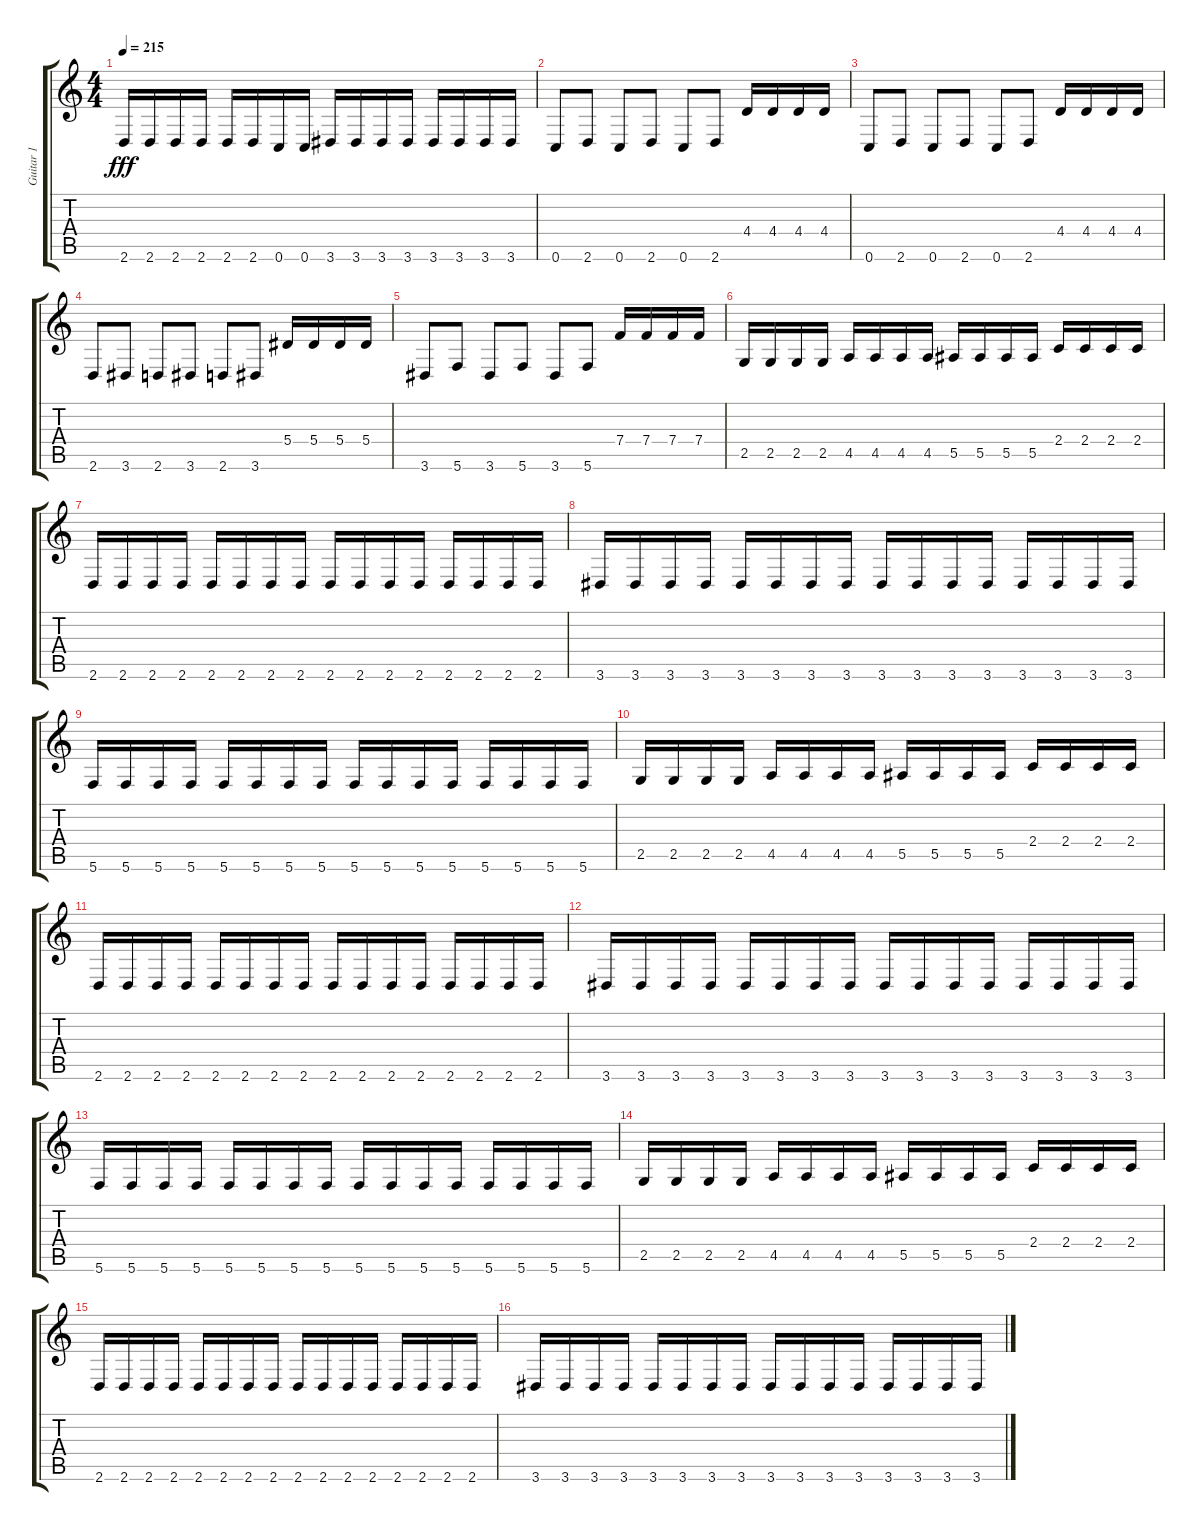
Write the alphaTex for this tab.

\track ("Guitar 1" "Guitar 1") {instrument distortionguitar}
\staff {score tabs}
\tuning (C4 G3 Eb3 Bb2 F2 C2) {hide}
\ts (4 4)
\tempo 215
\clef g2
\ks c
2.6.16{dy fff} 2.6.16 2.6.16 2.6.16 2.6.16 2.6.16 0.6.16 0.6.16 3.6.16 3.6.16 3.6.16 3.6.16 3.6.16 3.6.16 3.6.16 3.6.16 |
0.6.8 2.6.8 0.6.8 2.6.8 0.6.8 2.6.8 4.4.16 4.4.16 4.4.16 4.4.16 |
0.6.8 2.6.8 0.6.8 2.6.8 0.6.8 2.6.8 4.4.16 4.4.16 4.4.16 4.4.16 |
2.6.8 3.6.8 2.6.8 3.6.8 2.6.8 3.6.8 5.4.16 5.4.16 5.4.16 5.4.16 |
3.6.8 5.6.8 3.6.8 5.6.8 3.6.8 5.6.8 7.4.16 7.4.16 7.4.16 7.4.16 |
2.5.16 2.5.16 2.5.16 2.5.16 4.5.16 4.5.16 4.5.16 4.5.16 5.5.16 5.5.16 5.5.16 5.5.16 2.4.16 2.4.16 2.4.16 2.4.16 |
2.6.16 2.6.16 2.6.16 2.6.16 2.6.16 2.6.16 2.6.16 2.6.16 2.6.16 2.6.16 2.6.16 2.6.16 2.6.16 2.6.16 2.6.16 2.6.16 |
3.6.16 3.6.16 3.6.16 3.6.16 3.6.16 3.6.16 3.6.16 3.6.16 3.6.16 3.6.16 3.6.16 3.6.16 3.6.16 3.6.16 3.6.16 3.6.16 |
5.6.16 5.6.16 5.6.16 5.6.16 5.6.16 5.6.16 5.6.16 5.6.16 5.6.16 5.6.16 5.6.16 5.6.16 5.6.16 5.6.16 5.6.16 5.6.16 |
2.5.16 2.5.16 2.5.16 2.5.16 4.5.16 4.5.16 4.5.16 4.5.16 5.5.16 5.5.16 5.5.16 5.5.16 2.4.16 2.4.16 2.4.16 2.4.16 |
2.6.16 2.6.16 2.6.16 2.6.16 2.6.16 2.6.16 2.6.16 2.6.16 2.6.16 2.6.16 2.6.16 2.6.16 2.6.16 2.6.16 2.6.16 2.6.16 |
3.6.16 3.6.16 3.6.16 3.6.16 3.6.16 3.6.16 3.6.16 3.6.16 3.6.16 3.6.16 3.6.16 3.6.16 3.6.16 3.6.16 3.6.16 3.6.16 |
5.6.16 5.6.16 5.6.16 5.6.16 5.6.16 5.6.16 5.6.16 5.6.16 5.6.16 5.6.16 5.6.16 5.6.16 5.6.16 5.6.16 5.6.16 5.6.16 |
2.5.16 2.5.16 2.5.16 2.5.16 4.5.16 4.5.16 4.5.16 4.5.16 5.5.16 5.5.16 5.5.16 5.5.16 2.4.16 2.4.16 2.4.16 2.4.16 |
2.6.16 2.6.16 2.6.16 2.6.16 2.6.16 2.6.16 2.6.16 2.6.16 2.6.16 2.6.16 2.6.16 2.6.16 2.6.16 2.6.16 2.6.16 2.6.16 |
3.6.16 3.6.16 3.6.16 3.6.16 3.6.16 3.6.16 3.6.16 3.6.16 3.6.16 3.6.16 3.6.16 3.6.16 3.6.16 3.6.16 3.6.16 3.6.16
